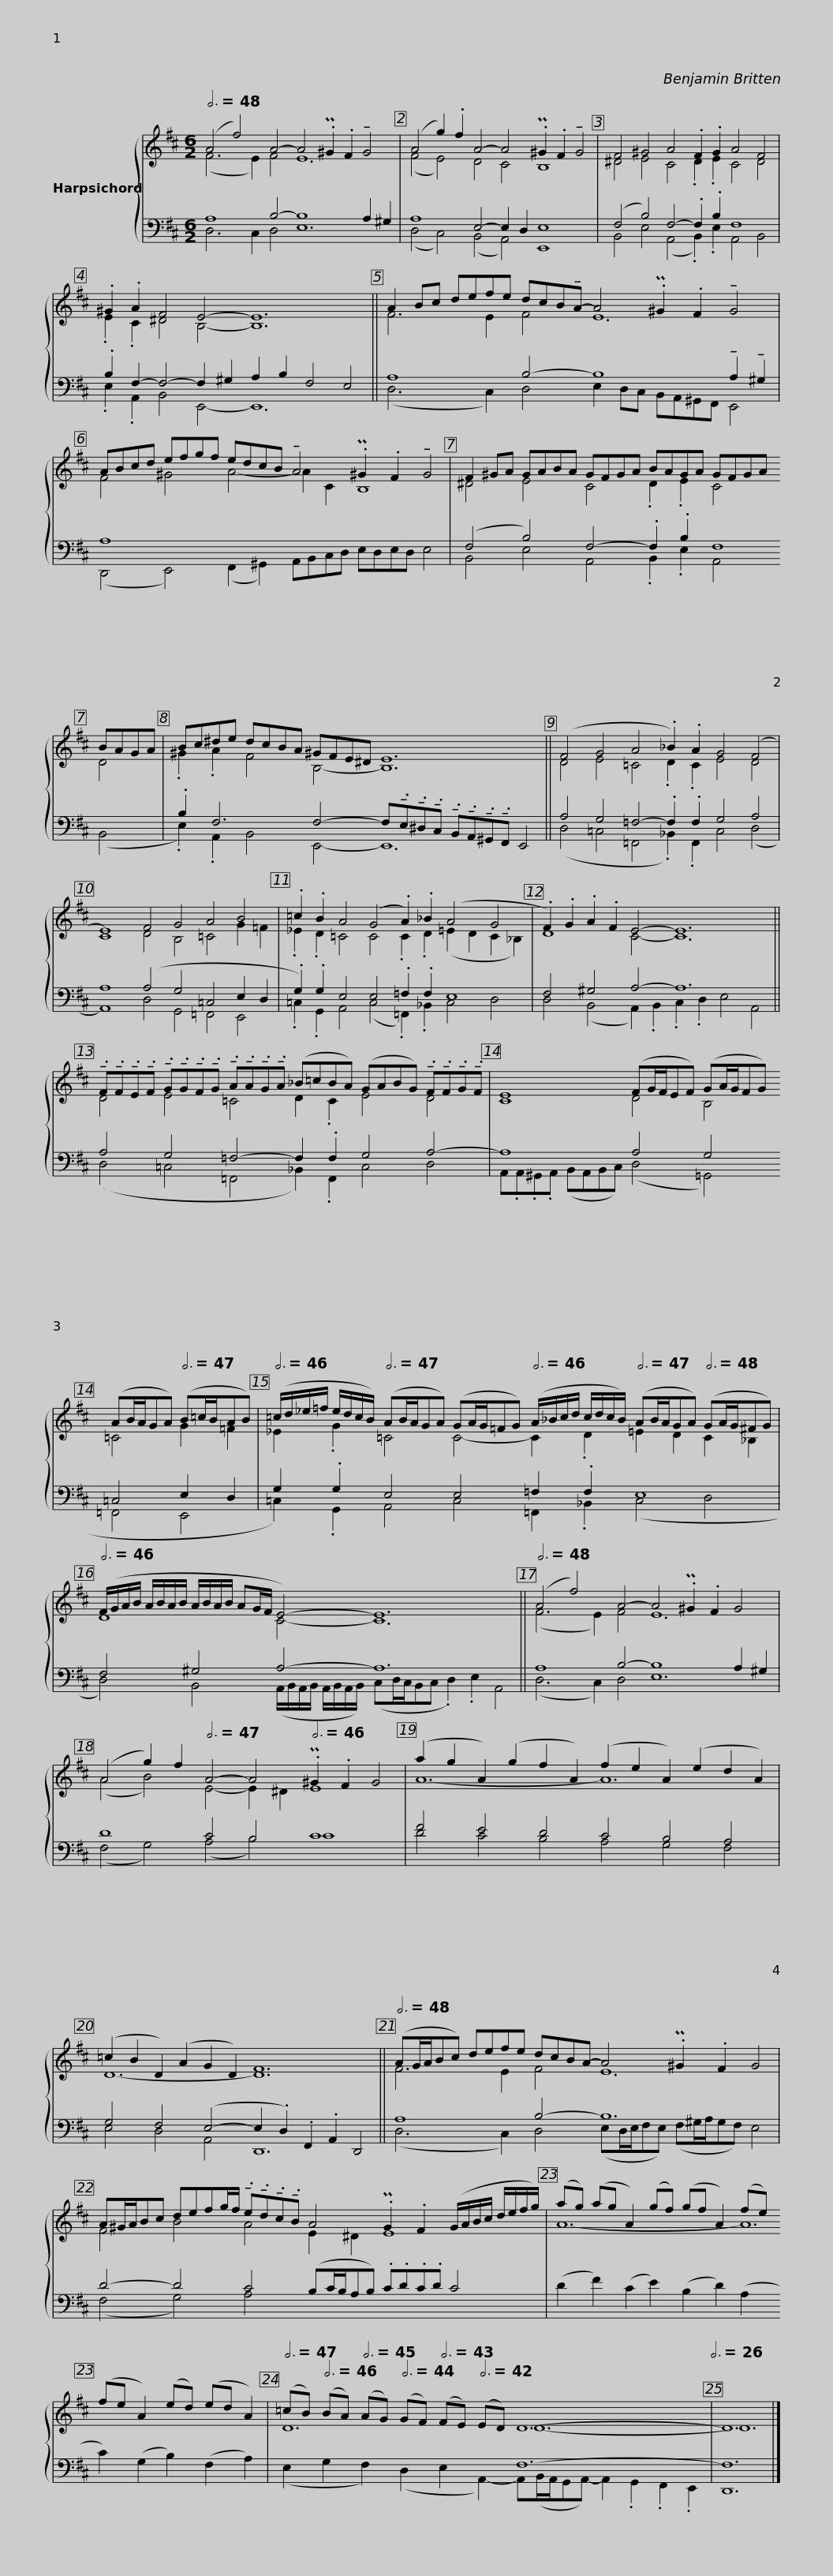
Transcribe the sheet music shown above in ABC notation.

X:1
%%score { ( 1 2 ) | ( 3 4 ) }
L:1/8
Q:3/4=48
M:6/2
I:linebreak $
K:D
V:1 treble
V:2 treble
V:3 bass
V:4 bass
V:1
 (A4 f4) A4- A4 .P^G2 .F2 !tenuto!G4 | (A4 g2) .f2 A4- A4 .P^G2 .F2 !tenuto!G4 | F4 ^G4 A4 .F2 .G2 A4 F4 |$ .^G2 .A2 F4 E4- E12 ||$ A2 Bc defe dcB!tenuto!A- A4 .P^G2 .F2 !tenuto!G4 |$ %5
 ABcd efgf edcB !tenuto!A4 .P^G2 .F2 !tenuto!G4 |$ F2 ^GA GABA GFGA BAGA GFGA BAGA |$ Bc^de dcBA ^GFE^D E12 ||$ (F4 G4 A4 ._B2) .A2 G4 (F4 | E8) F4 G4 A4 B4 | %10
 .=c2 .B2 A4 (G4 .A2) ._B2 (A4 G4 |$ .F2) .G2 .A2 .F2 E4- E12 ||$ !tenuto!.F!tenuto!.F!tenuto!.E!tenuto!.F !tenuto!.G!tenuto!.G!tenuto!.F!tenuto!.G !tenuto!.A!tenuto!.A!tenuto!.G!tenuto!.A (_B=cBA) (GABG) !tenuto!.F!tenuto!.F!tenuto!.G!tenuto!.F |$ E8 (FG/F/EF) (GA/G/FG) (AB/A/GA)[Q:3/4=47] (B=c/B/AB) |$[Q:3/4=46] (=c/d/_e/=f/ e/d/c/B/)[Q:3/4=47] (AB/A/GA) (GA/G/=FG)[Q:3/4=46] (A/_B/c/d/ c/d/c/B/)[Q:3/4=47] (AB/A/GA)[Q:3/4=48] (GA/G/^FG) |$ %15
[Q:3/4=46] (F/G/A/B/ A/B/A/B/ A/B/A/B/ AG/F/ E4-) E12 ||$[Q:3/4=48] (A4 f4) A4- A4 .P^G2 .F2 G4 | (A4 g2) f2[Q:3/4=47] A4- A4[Q:3/4=46] .P^G2 .F2 G4 |$ (a2 g2 A2) (g2 f2 A2) (f2 e2 A2) (e2 d2 A2) | (=c2 B2 D2) (A2 G2 D2) F12 ||$ %20
[Q:3/4=48] (AG/A/Bc) defe dcBA- A4 .P^G2 .F2 G4 |$ A^G/A/Bc defg/f/ !tenuto!.e!tenuto!.d!tenuto!.c!tenuto!.B A4 .PG2 .F2 (G/A/B/c/ d/e/f/g/) |$ (ag) (ag A2) (gf) (gf A2) (fe) (fe A2) (ed) (ed A2) |$[Q:3/4=47] (=cB)[Q:3/4=46] (BA)[Q:3/4=45] (AG)[Q:3/4=44] (GF)[Q:3/4=43] (FE)[Q:3/4=42] (ED) D12-[Q:3/4=38][Q:3/4=34][Q:3/4=26] | D12 |] %25
V:2
 (F6 E2) F4 E12 | (F4 E4) D4 C4 B,8 | ^D4 E4 C4 .D2 .E2 C4 D4 |$ .E2 .C2 ^D4 B,4- B,12 ||$ F6 E2 F4 E12 |$ %5
 F4 ^G4 A4- A2 C2 B,8 |$ ^D4 E4 C4 .D2 .E2 C4 D4 |$ .^G2 .A2 F4 B,4- B,12 ||$ D4 E4 =C4 .D2 .C2 E4 D4 | C8 D4 B,4 =C4 G2 =F2 | %10
 ._E2 .D2 =C4 C4 .C2 .D2 (=E2 D2 C2 _B,2) |$ D8 C4- C12 ||$ D4 E4 =C4 D2 .C2 E4 D4 |$ C8 D4 B,4 =C4 G2 =F2 |$ _E2 .G2 =C4 C4- C2 .D2 =E2 D2 C2 _B,2 |$ %15
 D8 C4- C12 ||$ (F6 E2) F4 E12 | (A4 B4) E4- E2 ^D2 E8 |$ A12- A12 | D12- D12 ||$ %20
 F6 E2 F4 E12 |$ F4 B4 A4 E2 ^D2 E8 |$ A12- A12 |$ D12 D12- | D12 |] %25
V:3
 A,8 B,4- B,8 A,2 ^G,2 | A,8 E,4- E,2 D,2 E,8 | (F,4 B,4) F,4- .F,2 .B,2 F,8 |$ .B,2 F,2- F,4- F,2 ^G,2 A,2 B,2 F,4 E,4 ||$ A,8 B,4- B,8 !tenuto!A,2 !tenuto!^G,2 |$ %5
 A,8 x8 x8 |$ (F,4 B,4) F,4- .F,2 .B,2 F,8 |$ .B,2 F,6 F,4- F,!tenuto!.E,!tenuto!.^D,!tenuto!.C, !tenuto!.B,,!tenuto!.A,,!tenuto!.^G,,!tenuto!.F,, E,,4 ||$ A,4 G,4 =F,4- .F,2 .F,2 G,4 A,4 | A,8 (A,4 G,4 =C,4 E,2 D,2 | %10
 .G,2) .G,2 E,4 E,4 .=F,2 .F,2 E,8 |$ F,4 ^G,4 A,4- A,12 ||$ A,4 G,4 =F,4- F,2 .F,2 G,4 A,4- |$ A,8 A,4 G,4 =C,4 E,2 D,2 |$ G,2 .G,2 E,4 E,4 =F,2 .F,2 E,8 |$ %15
 F,4 ^G,4 A,4- A,12 ||$ A,8 B,4- B,8 A,2 ^G,2 | D8 C4 B,4 C8 |$ F4 E4 D4 C4 B,4 A,4 | G,4 F,4 (E,4- E,2 .D,2) .F,,2 .A,,2 D,,4 ||$ %20
 A,8 B,4- B,12 |$ D4- D4 C4 (B,C/B,/A,B,) .C.D.C.D C4 |$ x2 x2 x2 x2 x2 x2 x2 x2 x2 x2 x2 x2 |$ x2 x2 x2 x2 x2 x2 F,12- | F,12 |] %25
V:4
 D,6 C,2 D,4 E,12 | (D,4 C,4) (B,,4 A,,4) E,,8 | B,,4 E,4 (A,,4 .B,,2) .E,2 A,,4 B,,4 |$ .E,2 .A,,2 B,,4 E,,4- E,,12 ||$ (D,6 C,2) D,4 E,2 D,C, B,,A,,^G,,F,, E,,4 |$ %5
 (D,,4 E,,4) (F,,2 ^G,,2) A,,B,,C,D, E,D,E,D, E,4 |$ B,,4 E,4 A,,4 .B,,2 .E,2 A,,4 (B,,4 |$ .E,2) .A,,2 B,,4 E,,4- E,,12 ||$ (D,4 =C,4 =F,,4 ._B,,2) .F,,2 C,4 (D,4 | A,,8) D,4 G,,4 =F,,4 E,,4 | %10
 .=C,2 .G,,2 A,,4 (C,4 .=F,,2) ._B,,2 C,4 D,4 |$ D,4 (B,,4 A,,2) .B,,2 .C,2 .D,2 E,4 A,,4 ||$ (D,4 =C,4 =F,,4 _B,,2) .F,,2 C,4 D,4 |$ A,,.A,,.^G,,.A,, (B,,A,,B,,C,) (D,4 =G,,4 =F,,4 E,,4 |$ =C,2) .G,,2 A,,4 C,4 =F,,2 ._B,,2 (C,4 D,4 |$ %15
 D,4) B,,4 (A,,/B,,/A,,/B,,/ A,,/B,,/A,,/B,,/) (C,D,/C,/B,,C, .D,2) .E,2 A,,4 ||$ (D,6 C,2) D,4 E,12 | (F,4 G,4) (A,4 B,4) C8 |$ D4 C4 B,4 A,4 G,4 F,4 | E,4 D,4 A,,4 D,,12 ||$ %20
 (D,6 C,2) D,4 (E,D,/E,/F,E,) (F,^G,/A,/G,F,) E,4 |$ (F,4 G,4) A,4 x12 |$ (D2 F2) (C2 E2) (B,2 D2) (A,2 C2) (G,2 B,2) (F,2 A,2) |$ (E,2 G,2 F,2) (D,2 E,2 A,,2-) A,,(B,,/A,,/G,,A,,-) A,,2 .G,,2 .F,,2 .E,,2 | D,,12 |] %25
